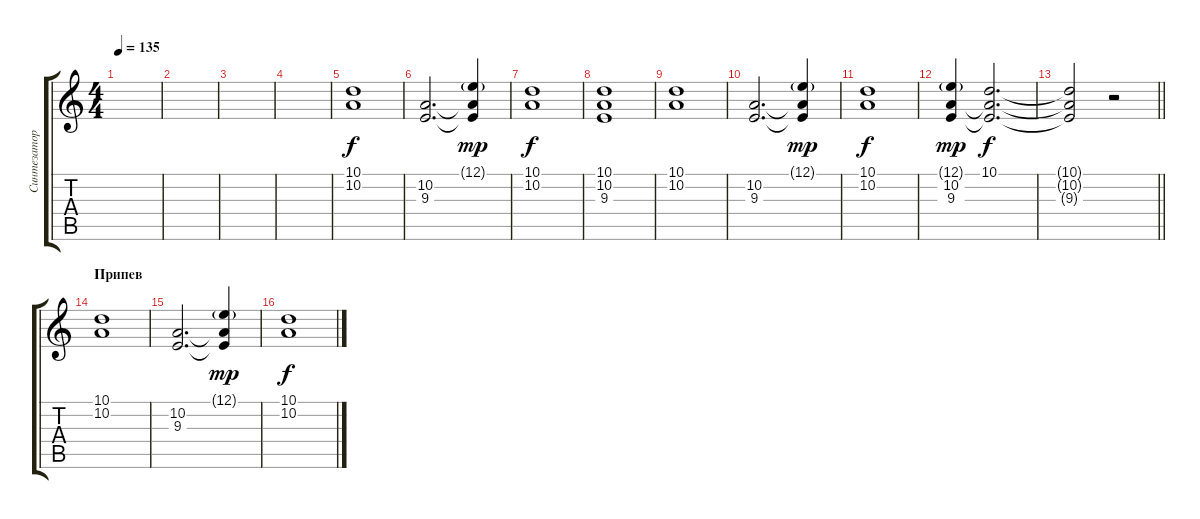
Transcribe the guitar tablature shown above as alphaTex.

\track ("Синтезатор" "Синтезатор") {instrument synthstrings2}
\staff {score tabs}
\tuning (E4 B3 G3 D3 A2 E2) {hide}
\ts (4 4)
\tempo 135
\clef g2
\ks c
|
|
|
|
(10.1 10.2).1 |
(10.2 9.3).2{d} (12.1{g} 10.2{t} 9.3{t}).4{dy mp} |
(10.1 10.2).1{dy f} |
(10.1 10.2 9.3).1 |
(10.1 10.2).1 |
(10.2 9.3).2{d} (12.1{g} 10.2{t} 9.3{t}).4{dy mp} |
(10.1 10.2).1{dy f} |
(12.1{g} 10.2 9.3).4{dy mp} (10.1 10.2{t} 9.3{t}).2{d dy f} |
\barLineRight lightlight
(10.1{t} 10.2{t} 9.3{t}).2 r.2 |
\section ("" "Припев")
(10.1 10.2).1 |
(10.2 9.3).2{d} (12.1{g} 10.2{t} 9.3{t}).4{dy mp} |
(10.1 10.2).1{dy f}
